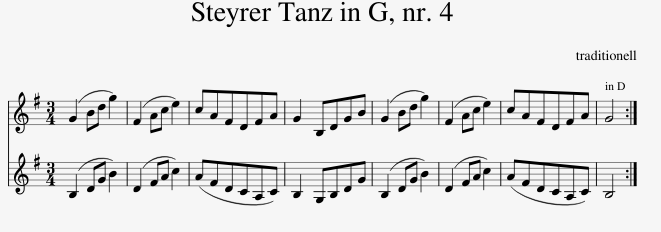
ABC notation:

X:1
%%score 1 2
L:1/8
M:3/4
I:linebreak $
K:G
V:1 treble
V:2 treble
V:1
 (G2 Bd g2) | (F2 Ac e2) | cAFDFA | G2 B,DGB | (G2 Bd g2) | %5
 (F2 Ac e2) | cAFDFA | G4 :| %8
V:2
 (B,2 DG B2) | (D2 FA c2) | (AFDCA,C) | B,2 G,B,DG | (B,2 DG B2) | %5
 (D2 FA c2) | (AFDCA,C) | B,4 :| %8
